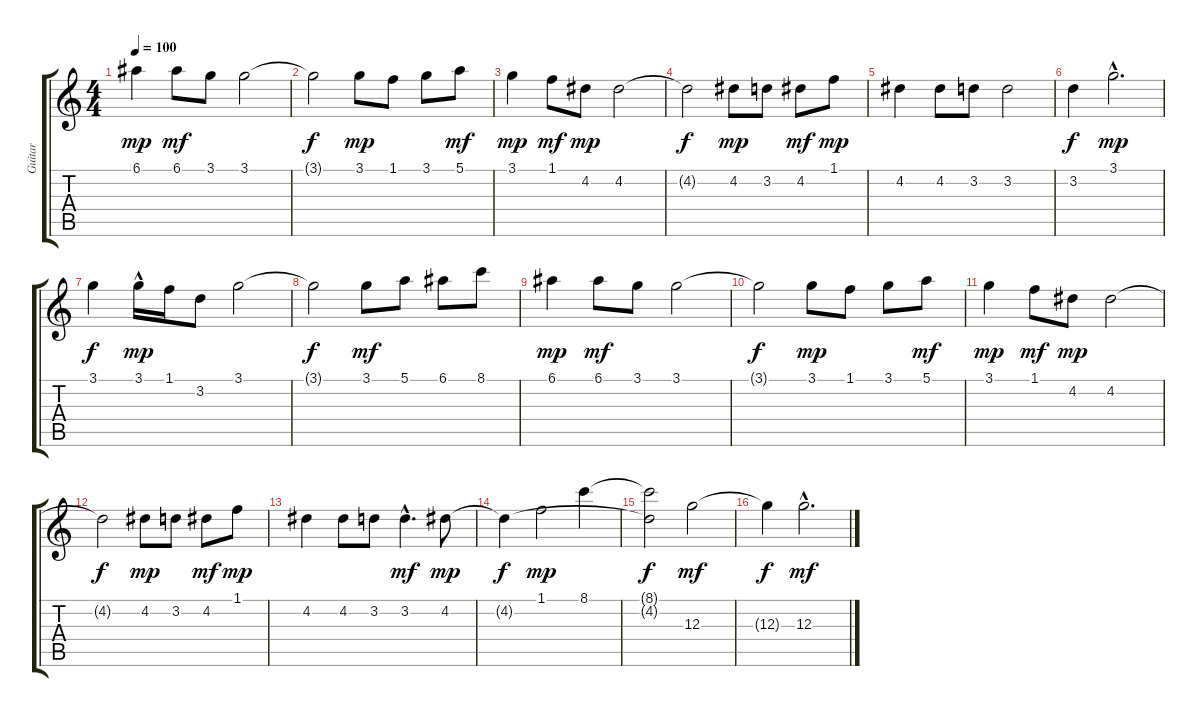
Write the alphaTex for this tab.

\track ("Guitar" "Guitar") {instrument distortionguitar}
\staff {score tabs}
\tuning (E4 B3 G3 D3 A2 E2) {hide}
\ts (4 4)
\tempo 100
\clef g2
\ks c
6.1.4{dy mp} 6.1.8{dy mf} 3.1.8 3.1.2 |
3.1{t}.2{dy f} 3.1.8{dy mp} 1.1.8 3.1.8 5.1.8{dy mf} |
3.1.4{dy mp} 1.1.8{dy mf} 4.2.8{dy mp} 4.2.2 |
4.2{t}.2{dy f} 4.2.8{dy mp} 3.2.8 4.2.8{dy mf} 1.1.8{dy mp} |
4.2.4 4.2.8 3.2.8 3.2.2 |
3.2.4{dy f} 3.1{hac}.2{d dy mp} |
3.1.4{dy f} 3.1{hac}.16{dy mp} 1.1.16 3.2.8 3.1.2 |
3.1{t}.2{dy f} 3.1.8{dy mf} 5.1.8 6.1.8 8.1.8 |
6.1.4{dy mp} 6.1.8{dy mf} 3.1.8 3.1.2 |
3.1{t}.2{dy f} 3.1.8{dy mp} 1.1.8 3.1.8 5.1.8{dy mf} |
3.1.4{dy mp} 1.1.8{dy mf} 4.2.8{dy mp} 4.2.2 |
4.2{t}.2{dy f} 4.2.8{dy mp} 3.2.8 4.2.8{dy mf} 1.1.8{dy mp} |
4.2.4 4.2.8 3.2.8 3.2{hac}.4{d dy mf} 4.2.8{dy mp} |
4.2{t}.4{dy f} 1.1.2{dy mp} 8.1.4 |
(8.1{t} 4.2{t}).2{dy f} 12.3.2{dy mf} |
12.3{t}.4{dy f} 12.3{hac}.2{d dy mf}
